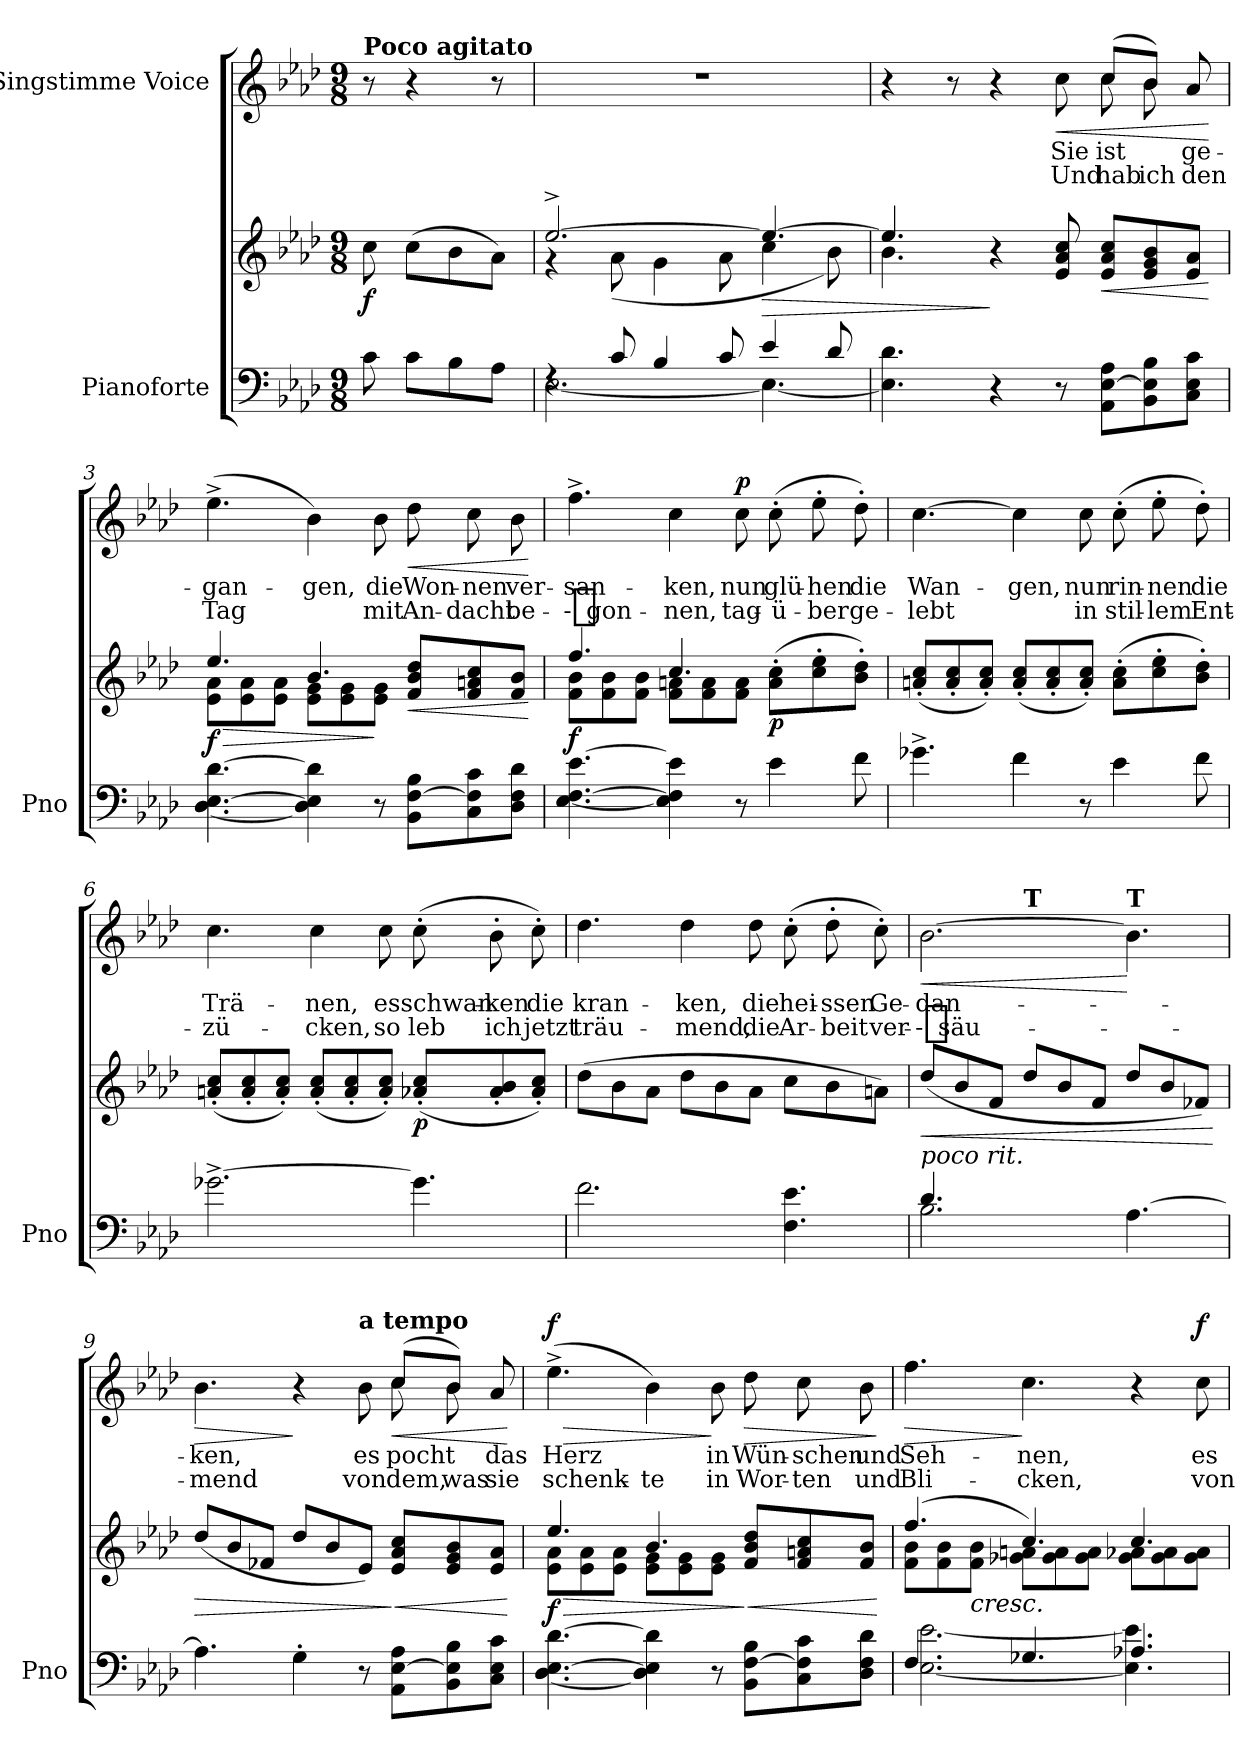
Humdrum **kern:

**kern	**kern	**dynam	**kern	**text	**text	**dynam
*part2	*part2	*part2	*part1	*part1	*part1	*part1
*staff3	*staff2	*staff2/3	*staff1	*staff1	*staff1	*staff1
*I"Pianoforte	*	*	*I"Singstimme Voice	*	*	*
*I'Pno	*	*	*	*	*	*
*clefF4	*clefG2	*	*clefG2	*	*	*
*k[b-e-a-d-]	*k[b-e-a-d-]	*	*k[b-e-a-d-]	*	*	*
*M9/8	*M9/8	*	*M9/8	*	*	*
=	=	=	=	=	=	=
!	!	!	!LO:TX:a:B:t=Poco agitato	!	!	!
!	!	!LO:DY:b	!	!	!	!
8c\	8cc\	f	8r	.	.	.
8c\L	(>8cc\L	.	4r	.	.	.
8B-\	8b-\	.	.	.	.	.
8A-\J	8a-\J)	.	8r	.	.	.
=1	=1	=1	=1	=1	=1	=1
*^	*^	*	*	*	*	*
4rF	[2.E-\	[2.ee-^/	4r	.	8%9r	.	.	.
8c/	.	.	(<8a-\	.	.	.	.	.
4B-/	.	.	4g\	.	.	.	.	.
8c/	.	.	8a-\	.	.	.	.	.
!	!	!	!	!LO:HP:b	!	!	!	!
4e-/	4.E-\_	4.ee-/_	4cc\	>	.	.	.	.
8d-/	.	.	8b-\)	.	.	.	.	.
*v	*v	*	*	*	*	*	*	*
=2	=2	=2	=2	=2	=2	=2	=2
*	*	*	*	*^	*	*	*
4.E-\] 4.d-\	4.ee-/]	4.b-\	.	4r	4ryy	.	.	.
.	.	.	.	8r	8ryy	.	.	.
4r	4r	4rgyy	]	4r	4ryy	.	.	.
!	!	!	!	!	!	!LO:LY:b	!LO:LY:b	!LO:HP:b
8r	8e-/ 8a-/ 8cc/	2reyy	.	8cc\	8ryy	Sie	Und	<
!	!	!	!LO:HP:b	!	!	!LO:LY:b	!LO:LY:b	!
8AA-\ [8E-\ 8A-\L	8e-/ 8a-/ 8cc/L	.	<	(>8cc/L	8cc\	ist	hab	.
!	!	!	!	!	!	!	!LO:LY:b	!
8BB-\ 8E-\] 8B-\	8e-/ 8g/ 8b-/	.	.	8b-/J)	8b-\	.	ich	.
!	!	!	!	!	!	!LO:LY:b	!LO:LY:b	!
8C\ 8E-\ 8c\J	8e-/ 8a-/J	.	.	8a-/	8ryy	ge-	den	.
*	*v	*v	*	*	*	*	*	*
*	*	*	*v	*v	*	*	*
.	.	[	.	.	.	[
=3	=3	=3	=3	=3	=3	=3
!	!	!LO:HP:b	!	!LO:LY:b	!LO:LY:b	!
*	*^	*	*	*	*	*
!	!	!	!LO:DY:n=1:b	!	!	!	!
[4.D-\ [4.E-\ [4.d-\	4.ee-/	8e-\ 8a-\L	> f	(<4.ee-^\	-gan-	Tag	.
.	.	8e-\ 8a-\	.	.	.	.	.
.	.	8e-\ 8a-\J	.	.	.	.	.
!	!	!	!	!	!LO:LY:b	!	!
4D-\] 4E-\] 4d-\]	4.b-/	8e-\ 8g\L	.	4b-\)	-gen,	.	.
.	.	8e-\ 8g\	.	.	.	.	.
!	!	!	!	!	!LO:LY:b	!LO:LY:b	!
8r	.	8e-\ 8g\J	]	8b-\	die	mit	.
!	!	!	!LO:HP:b	!	!LO:LY:b	!LO:LY:b	!LO:HP:b
8BB-\ [8F\ 8B-\L	8f/ 8b-/ 8dd-/L	4.ryy	<	8dd-\	Won-	An-	<
!	!	!	!	!	!LO:LY:b	!LO:LY:b	!
8C\ 8F\] 8c\	8f/ 8an/ 8cc/	.	.	8cc\	-nen	-dacht	.
!	!	!	!	!	!LO:LY:b	!LO:LY:b	!
8D-\ 8F\ 8d-\J	8f/ 8b-/J	.	.	8b-\	ver-	be-	.
*	*v	*v	*	*	*	*	*
.	.	[	.	.	.	[
!!LO:LB:g=z
=4	=4	=4	=4	=4	=4	=4
*	*^	*	*	*	*	*
!	!	!	!LO:DY:b	!	!LO:LY:b	!LO:LY:b	!
[4.E-\ [4.F\ [4.e-\	4.ff/	8f\ 8b-\L	f	4.ff^\	-san-	-- gon-	.
.	.	8f\ 8b-\	.	.	.	.	.
.	.	8f\ 8b-\J	.	.	.	.	.
!	!	!	!	!	!LO:LY:b	!LO:LY:b	!
4E-\] 4F\] 4e-\]	4.cc/	8f\ 8an\L	.	4cc\	-ken,	-nen,	.
.	.	8f\ 8a\	.	.	.	.	.
!	!	!	!	!	!LO:LY:b	!LO:LY:b	!LO:DY:a
8r	.	8f\ 8a\J	.	8cc\	nun	tag-	p
!	!	!	!LO:DY:b	!	!LO:LY:b	!LO:LY:b	!
4e-\	(>8a\' 8cc\'L	4.ryy	p	(>8cc'\	glü-	-ü-	.
!	!	!	!	!	!LO:LY:b	!LO:LY:b	!
.	8cc\' 8ee-\'	.	.	8ee-'\	-hen	-ber	.
!	!	!	!	!	!LO:LY:b	!LO:LY:b	!
8f\	8b-\' 8dd-\'J)	.	.	8dd-'\)	die	ge-	.
*	*v	*v	*	*	*	*	*
=5	=5	=5	=5	=5	=5	=5
!	!	!	!	!LO:LY:b	!LO:LY:b	!
4.g-X^\	(<8an/' 8cc/'L	.	[4.cc\	Wan-	-lebt	.
.	8a/' 8cc/'	.	.	.	.	.
.	8a/' 8cc/'J)	.	.	.	.	.
!	!	!	!	!LO:LY:b	!	!
4f\	(<8a/' 8cc/'L	.	4cc\]	-gen,	.	.
.	8a/' 8cc/'	.	.	.	.	.
!	!	!	!	!LO:LY:b	!LO:LY:b	!
8r	8a/' 8cc/'J)	.	8cc\	nun	in	.
!	!	!	!	!LO:LY:b	!LO:LY:b	!
4e-\	(>8a\' 8cc\'L	.	(>8cc'\	rin-	stil-	.
!	!	!	!	!LO:LY:b	!LO:LY:b	!
.	8cc\' 8ee-\'	.	8ee-'\	-nen	-lem	.
!	!	!	!	!LO:LY:b	!LO:LY:b	!
8f\	8b-\' 8dd-\'J)	.	8dd-'\)	die	Ent-	.
=6	=6	=6	=6	=6	=6	=6
!	!	!	!	!LO:LY:b	!LO:LY:b	!
[2.g-X^\	(<8an/' 8cc/'L	.	4.cc\	Trä-	-zü-	.
.	8a/' 8cc/'	.	.	.	.	.
.	8a/' 8cc/'J)	.	.	.	.	.
!	!	!	!	!LO:LY:b	!LO:LY:b	!
.	(<8a/' 8cc/'L	.	4cc\	-nen,	-cken,	.
.	8a/' 8cc/'	.	.	.	.	.
!	!	!	!	!LO:LY:b	!LO:LY:b	!
.	8a/' 8cc/'J)	.	8cc\	es	so	.
!	!	!LO:DY:b	!	!LO:LY:b	!LO:LY:b	!
4.g-\]	(<8a-X/' 8cc/'L	p	(>8cc'\	schwan-	leb	.
!	!	!	!	!LO:LY:b	!LO:LY:b	!
.	8a-/' 8b-/'	.	8b-'\	-ken	ich	.
!	!	!	!	!LO:LY:b	!LO:LY:b	!
.	8a-/' 8cc/'J)	.	8cc'\)	die	jetzt	.
=7	=7	=7	=7	=7	=7	=7
!	!	!	!	!LO:LY:b	!LO:LY:b	!
2.f\	(>8dd-\L	.	4.dd-\	kran-	träu-	.
.	8b-\	.	.	.	.	.
.	8a-\J	.	.	.	.	.
!	!	!	!	!LO:LY:b	!LO:LY:b	!
.	8dd-\L	.	4dd-\	-ken,	-mend,	.
.	8b-\	.	.	.	.	.
!	!	!	!	!LO:LY:b	!LO:LY:b	!
.	8a-\J	.	8dd-\	die	die	.
!	!	!	!	!LO:LY:b	!LO:LY:b	!
4.F\ 4.e-\	8cc\L	.	(>8cc'\	hei-	Ar-	.
!	!	!	!	!LO:LY:b	!LO:LY:b	!
.	8b-\	.	8dd-'\	-ssen	-beit	.
!	!	!	!	!LO:LY:b	!LO:LY:b	!
.	8an\J)	.	8cc'\)	Ge-	ver-	.
!!LO:LB:g=z
=8	=8	=8	=8	=8	=8	=8
*^	*	*	*	*	*	*
!	!	!	!	!LO:TX:a:i:t=poco rit.	!	!	!
!	!	!	!	!LO:TX:a:B:t=T	!	!	!
!LO:TX:a:i:t=poco rit.	!	!	!	!	!	!	!
!	!	!	!LO:HP:b	!	!LO:LY:b	!LO:LY:b	!LO:HP:b
*	*	*	*	*^	*	*	*
2.B-\	4.d-/	(<8dd-/L	<	[2.b-\	4.ryy	-dan-	-- säu-	<
.	.	8b-/	.	.	.	.	.	.
.	.	8f/J	.	.	.	.	.	.
!	!	!	!	!	!LO:TX:a:B:t=T	!	!	!
.	2.ryy	8dd-/L	.	.	2.ryy	.	.	.
.	.	8b-/	.	.	.	.	.	.
.	.	8f/J	.	.	.	.	.	.
!	!	!	!	!LO:TX:a:B:t=T	!	!	!	!
[4.A-\	.	8dd-/L	.	4.b-\]	.	.	.	[
.	.	8b-/	.	.	.	.	.	.
.	.	8f-X/J)	.	.	.	.	.	.
*v	*v	*	*	*	*	*	*	*
.	.	[	.	.	.	.	.
=9	=9	=9	=9	=9	=9	=9	=9
!	!	!LO:HP:b	!	!	!LO:LY:b	!LO:LY:b	!LO:HP:b
4.A-\]	(<8dd-/L	>	4.b-\	4.ryy	-ken,	-mend	>
.	8b-/	.	.	.	.	.	.
.	8f-X/J	.	.	.	.	.	.
4G'\	8dd-/L	.	4r	4ryy	.	.	]
.	8b-/	.	.	.	.	.	.
!	!	!	!LO:TX:a:B:t=a tempo	!	!	!	!
!	!	!	!	!	!LO:LY:b	!LO:LY:b	!
8r	8e-/J)	.	8b-\	8ryy	es	von	.
!	!	!LO:HP:n=1:b	!	!	!LO:LY:b	!LO:LY:b	!LO:HP:b
8AA-\ [8E-\ 8A-\L	8e-/ 8a-/ 8cc/L	] <	(>8cc/L	8cc\	pocht	dem,	<
!	!	!	!	!	!	!LO:LY:b	!
8BB-\ 8E-\] 8B-\	8e-/ 8g/ 8b-/	.	8b-/J)	8b-\	.	was	.
!	!	!	!	!	!LO:LY:b	!LO:LY:b	!
8C\ 8E-\ 8c\J	8e-/ 8a-/J	.	8a-/	8ryy	das	sie	.
*	*	*	*v	*v	*	*	*
.	.	[	.	.	.	[
=10	=10	=10	=10	=10	=10	=10
!	!	!LO:HP:b	!	!LO:LY:b	!LO:LY:b	!LO:HP:b
*	*^	*	*	*	*	*
!	!	!	!LO:DY:n=1:b	!	!	!	!LO:DY:n=1:a
[4.D-\ [4.E-\ [4.d-\	4.ee-/	8e-\ 8a-\L	> f	(>4.ee-^\	Herz	schenk-	> f
.	.	8e-\ 8a-\	.	.	.	.	.
.	.	8e-\ 8a-\J	.	.	.	.	.
!	!	!	!	!	!	!LO:LY:b	!
4D-\] 4E-\] 4d-\]	4.b-/	8e-\ 8g\L	.	4b-\)	.	-te	.
.	.	8e-\ 8g\	.	.	.	.	.
!	!	!	!	!	!LO:LY:b	!LO:LY:b	!
8r	.	8e-\ 8g\J	.	8b-\	in	in	]
!	!	!	!LO:HP:n=1:b	!	!LO:LY:b	!LO:LY:b	!LO:HP:b
8BB-\ [8F\ 8B-\L	8f/ 8b-/ 8dd-/L	4.ryy	] <	8dd-\	Wün-	Wor-	>
!	!	!	!	!	!LO:LY:b	!LO:LY:b	!
8C\ 8F\] 8c\	8f/ 8an/ 8cc/	.	.	8cc\	-schen	-ten	.
!	!	!	!	!	!LO:LY:b	!LO:LY:b	!
8D-\ 8F\ 8d-\J	8f/ 8b-/J	.	.	8b-\	und	und	.
*	*v	*v	*	*	*	*	*
.	.	[	.	.	.	]
=11	=11	=11	=11	=11	=11	=11
*^	*^	*	*	*	*	*
!	!	!	!	!	!	!LO:LY:b	!LO:LY:b	!LO:HP:b
4.F/	[2.E-\ [2.e-\	(>4.ff/	8f\ 8b-\L	.	4.ff\	Seh-	Bli-	>
.	.	.	8f\ 8b-\	.	.	.	.	.
!	!	!	!LO:TX:b:i:t=cresc.	!	!	!	!	!
.	.	.	8f\ 8b-\J	.	.	.	.	.
!	!	!	!	!	!	!LO:LY:b	!LO:LY:b	!
4.G-X/	.	4.cc/)	8g-X\ 8an\L	.	4.cc\	-nen,	-cken,	]
.	.	.	8g-\ 8a\	.	.	.	.	.
.	.	.	8g-\ 8a\J	.	.	.	.	.
4.A-X/	4.E-\] 4.e-\]	4.cc/	8g-\ 8a-X\L	.	4r	.	.	.
.	.	.	8g-\ 8a-\	.	.	.	.	.
!	!	!	!	!	!	!LO:LY:b	!LO:LY:b	!LO:DY:a
.	.	.	8g-\ 8a-\J	.	8cc\	es	von	f
*v	*v	*	*	*	*	*	*	*
*	*v	*v	*	*	*	*	*
=	=	=	=	=	=	=
*-	*-	*-	*-	*-	*-	*-
